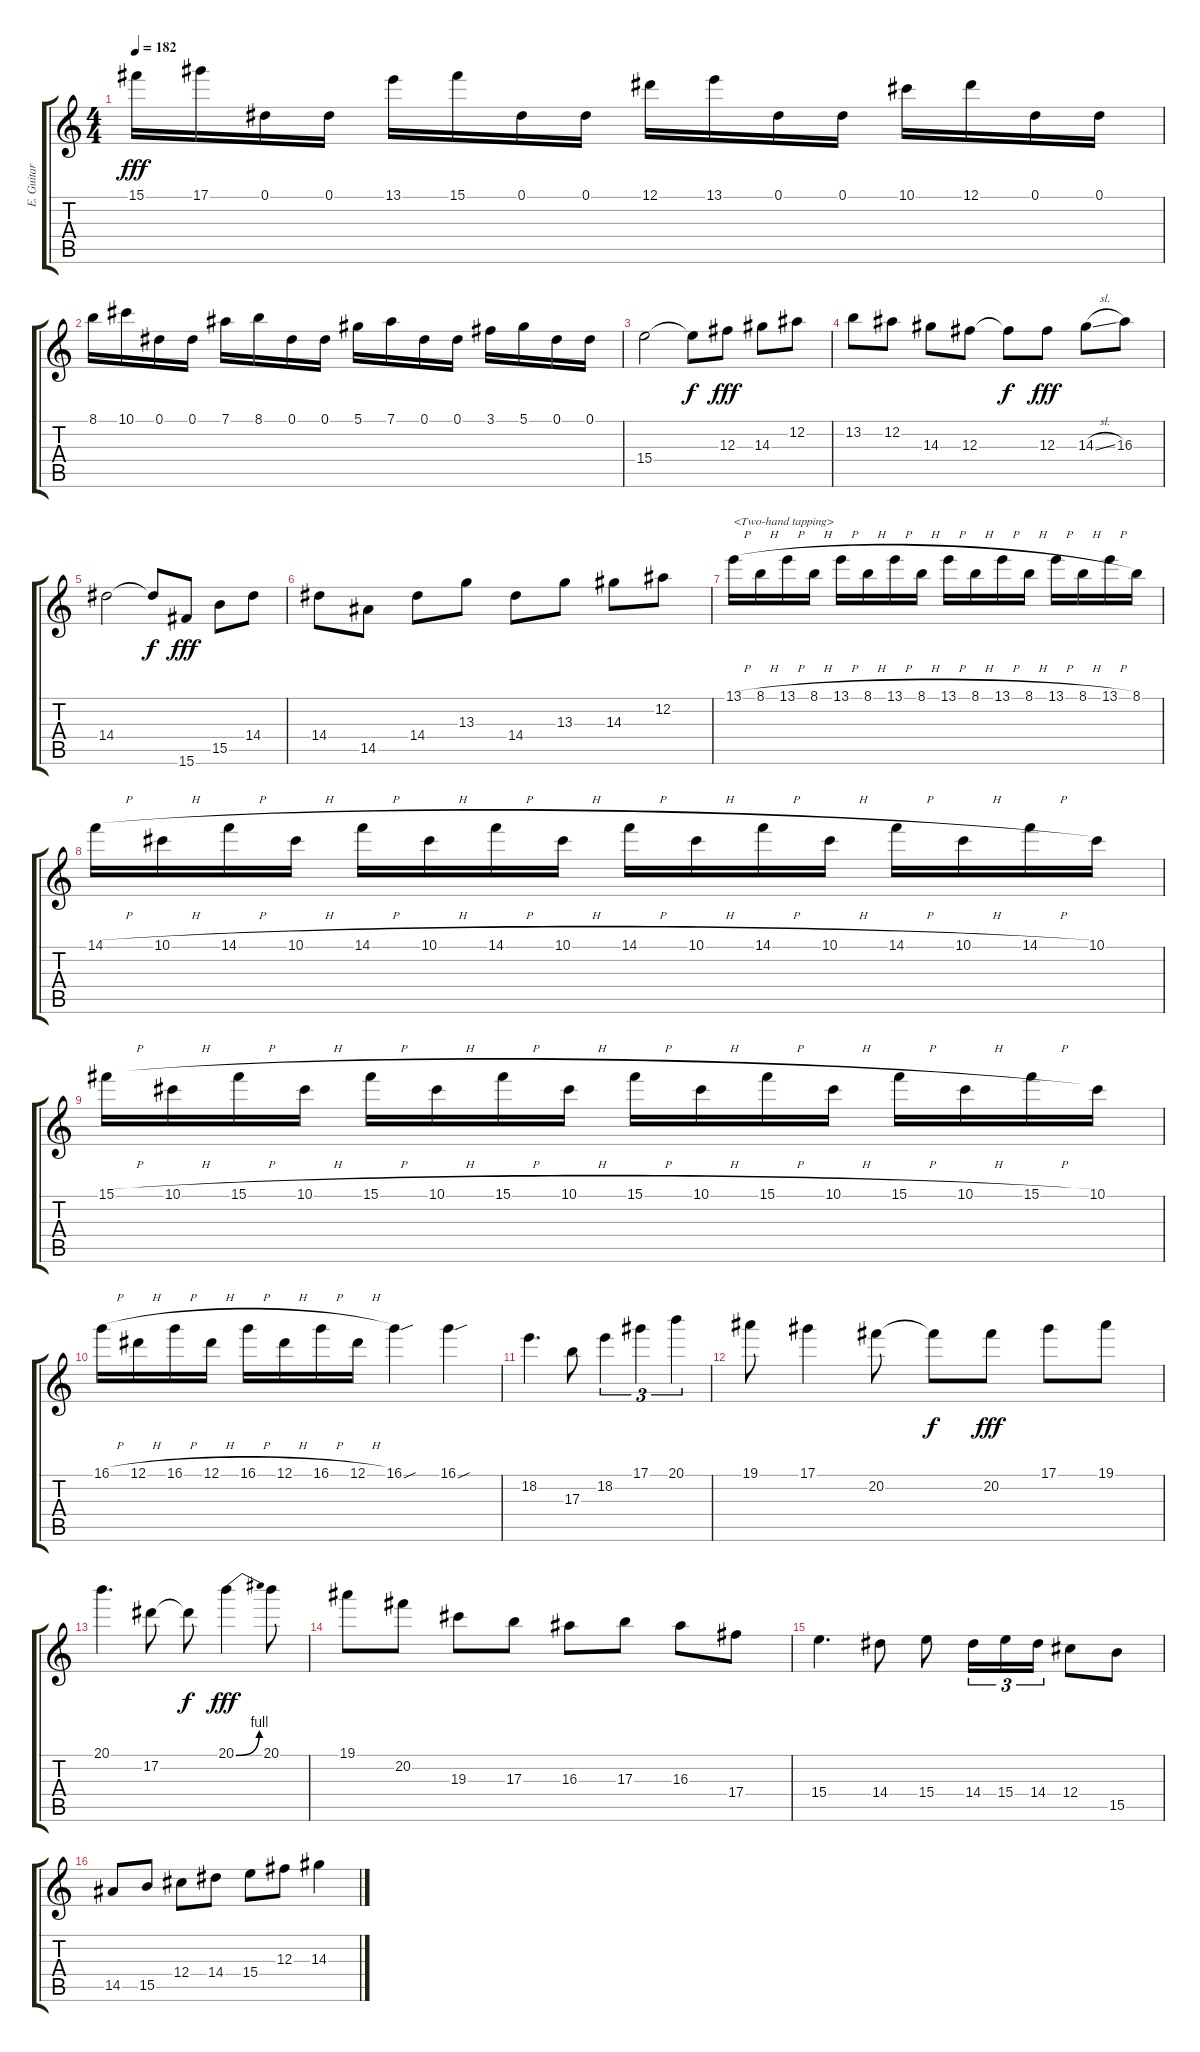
\track ("E. Guitar I" "E. Guitar ") {instrument overdrivenguitar}
\staff {score tabs}
\tuning (Eb4 Bb3 Gb3 Db3 Ab2 Eb2) {hide}
\ts (4 4)
\tempo 182
\clef g2
\ks c
15.1.16{dy fff} 17.1.16 0.1.16 0.1.16 13.1.16 15.1.16 0.1.16 0.1.16 12.1.16 13.1.16 0.1.16 0.1.16 10.1.16 12.1.16 0.1.16 0.1.16 |
8.1.16 10.1.16 0.1.16 0.1.16 7.1.16 8.1.16 0.1.16 0.1.16 5.1.16 7.1.16 0.1.16 0.1.16 3.1.16 5.1.16 0.1.16 0.1.16 |
15.4.2 15.4{t}.8{dy f} 12.3.8{dy fff} 14.3.8 12.2.8 |
13.2.8 12.2.8 14.3.8 12.3.8 12.3{t}.8{dy f} 12.3.8{dy fff} 14.3{sl}.8 16.3.8 |
14.4.2 14.4{t}.8{dy f} 15.6.8{dy fff} 15.5.8 14.4.8 |
14.4.8 14.5.8 14.4.8 13.3.8 14.4.8 13.3.8 14.3.8 12.2.8 |
13.1{h}.16{txt "<Two-hand tapping>"} 8.1{h}.16 13.1{h}.16 8.1{h}.16 13.1{h}.16 8.1{h}.16 13.1{h}.16 8.1{h}.16 13.1{h}.16 8.1{h}.16 13.1{h}.16 8.1{h}.16 13.1{h}.16 8.1{h}.16 13.1{h}.16 8.1.16 |
14.1{h}.16 10.1{h}.16 14.1{h}.16 10.1{h}.16 14.1{h}.16 10.1{h}.16 14.1{h}.16 10.1{h}.16 14.1{h}.16 10.1{h}.16 14.1{h}.16 10.1{h}.16 14.1{h}.16 10.1{h}.16 14.1{h}.16 10.1.16 |
15.1{h}.16 10.1{h}.16 15.1{h}.16 10.1{h}.16 15.1{h}.16 10.1{h}.16 15.1{h}.16 10.1{h}.16 15.1{h}.16 10.1{h}.16 15.1{h}.16 10.1{h}.16 15.1{h}.16 10.1{h}.16 15.1{h}.16 10.1.16 |
16.1{h}.16 12.1{h}.16 16.1{h}.16 12.1{h}.16 16.1{h}.16 12.1{h}.16 16.1{h}.16 12.1{h}.16 16.1{sou}.4 16.1{sou}.4 |
18.2.4{d} 17.3.8 18.2.4{tu (3 2)} 17.1.4{tu (3 2)} 20.1.4{tu (3 2)} |
19.1.8 17.1.4 20.2.8 20.2{t}.8{dy f} 20.2.8{dy fff} 17.1.8 19.1.8 |
20.1.4{d} 17.2.8 17.2{t}.8{dy f} 20.1{be (bend 0 0 60 4)}.4{dy fff} 20.1.8 |
19.1.8 20.2.8 19.3.8 17.3.8 16.3.8 17.3.8 16.3.8 17.4.8 |
15.4.4{d} 14.4.8 15.4.8 14.4.16{tu (3 2)} 15.4.16{tu (3 2)} 14.4.16{tu (3 2)} 12.4.8 15.5.8 |
14.5.8 15.5.8 12.4.8 14.4.8 15.4.8 12.3.8 14.3.4
